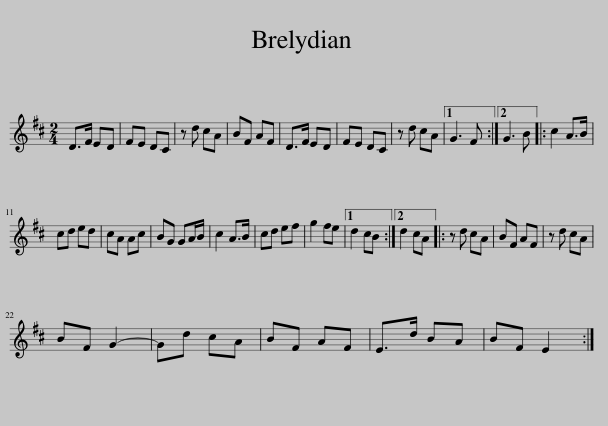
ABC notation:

X:1
L:1/8
M:2/4
I:linebreak $
K:D
V:1 treble
V:1
 D>F ED | FE DC | z d cA | BF AF | D>F ED | %5
 FE DC | z d cA |1 G3 F :|2 G3 B |: c2 A>B |$ %10
 cd ed | cA Ac | BG GA/B/ | c2 A>B | cd ef | %15
 g2 fe |1 d2 cB :|2 d2 cA |: z d cA | BF AF | %20
 z d cA |$ BF G2- | Gd cA | BF AF | E>d BA | %25
 BF E2 :| %26
